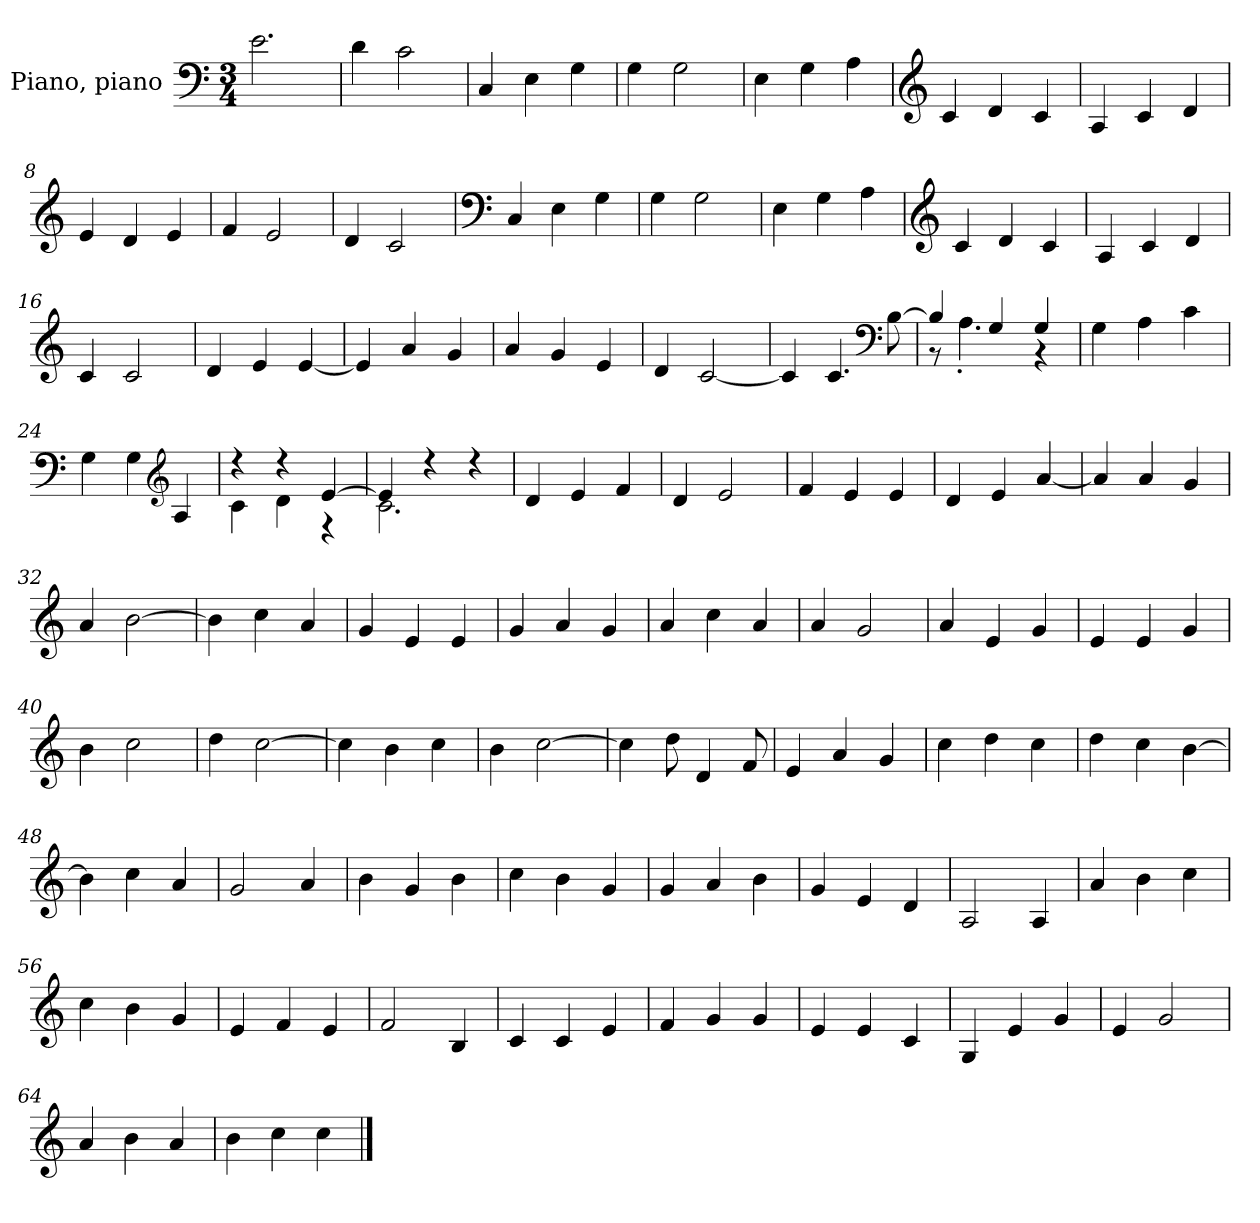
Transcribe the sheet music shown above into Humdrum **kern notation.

**kern
*part1
*staff1
*I"Piano, piano
*clefF4
*k[]
*M3/4
*MM127
=1
2.e\
=2
4d\
2c\
=3
4C/
4E\
4G\
=4
4G\
2G\
=5
4E\
4G\
4A\
=6
*clefG2
4c/
4d/
4c/
=7
4A/
4c/
4d/
=8
4e/
4d/
4e/
=9
4f/
2e/
=10
4d/
2c/
=11
*clefF4
4C/
4E\
4G\
!!LO:LB:g=z
=12
4G\
2G\
=13
4E\
4G\
4A\
=14
*clefG2
4c/
4d/
4c/
=15
4A/
4c/
4d/
=16
4c/
2c/
=17
4d/
4e/
[4e/
=18
4e/]
4a/
4g/
=19
4a/
4g/
4e/
=20
4d/
[2c/
=21
4c/]
4.c/
*clefF4
[8B\
!!LO:LB:g=z
=22
*^
4B/]	8r
.	4.A'\
4G/	.
4G/	4r
*v	*v
=23
4G\
4A\
4c\
=24
4G\
4G\
*clefG2
4A/
=25
*^
4r	4c\
4r	4d\
[4e/	4r
=26	=26
4e/]	2.c\
4r	.
4r	.
*v	*v
=27
4d/
4e/
4f/
=28
4d/
2e/
=29
4f/
4e/
4e/
=30
4d/
4e/
[4a/
=31
4a/]
4a/
4g/
=32
4a/
[2b\
!!LO:LB:g=z
=33
4b\]
4cc\
4a/
=34
4g/
4e/
4e/
=35
4g/
4a/
4g/
=36
4a/
4cc\
4a/
=37
4a/
2g/
=38
4a/
4e/
4g/
=39
4e/
4e/
4g/
=40
4b\
2cc\
=41
4dd\
[2cc\
=42
4cc\]
4b\
4cc\
=43
4b\
[2cc\
=44
4cc\]
8dd\
4d/
8f/
!!LO:LB:g=z
=45
4e/
4a/
4g/
=46
4cc\
4dd\
4cc\
=47
4dd\
4cc\
[4b\
=48
4b\]
4cc\
4a/
=49
2g/
4a/
=50
4b\
4g/
4b\
=51
4cc\
4b\
4g/
=52
4g/
4a/
4b\
=53
4g/
4e/
4d/
=54
2A/
4A/
=55
4a/
4b\
4cc\
=56
4cc\
4b\
4g/
!!LO:LB:g=z
=57
4e/
4f/
4e/
=58
2f/
4B/
=59
4c/
4c/
4e/
=60
4f/
4g/
4g/
=61
4e/
4e/
4c/
=62
4G/
4e/
4g/
=63
4e/
2g/
=64
4a/
4b\
4a/
=65
4b\
4cc\
4cc\
==
*-
